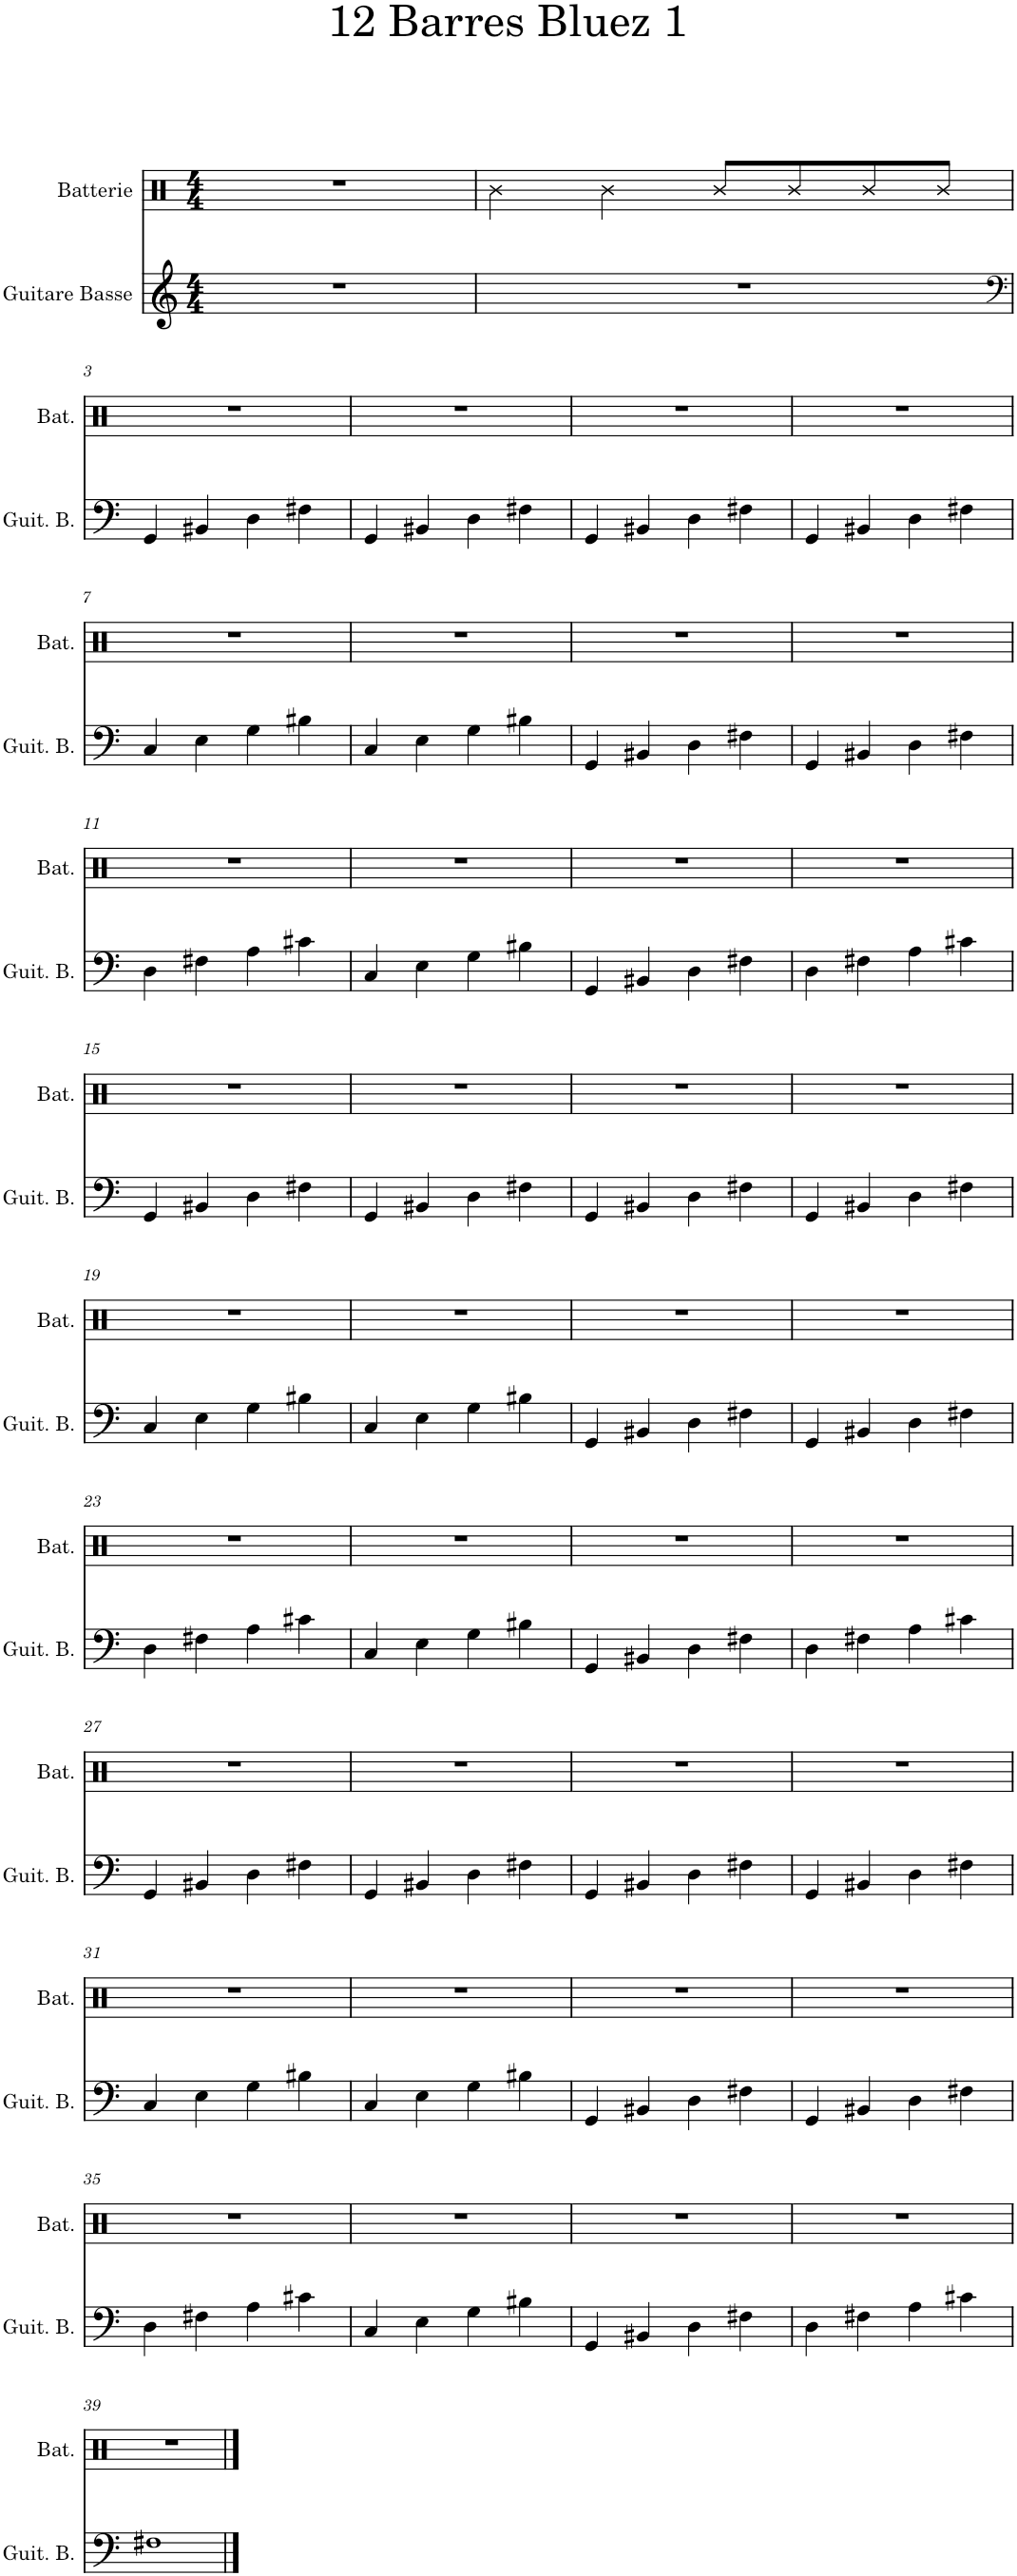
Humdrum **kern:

**kern	**kern
*part2	*part1
*staff2	*staff1
*I"Guitare Basse	*I"Batterie
*I'Guit. B.	*I'Bat.
*clefG2	*clefX
*Trd7c12	*
*k[]	*k[]
*M4/4	*M4/4
=1	=1
1r	1r
=2	=2
1r	4R\
.	4R\
.	8R/L
.	8R/
.	8R/
.	8R/J
!!LO:LB:g=z
=3	=3
*clefF4	*clefF4
4GG/	1r
4BB#X/	.
4D\	.
4F#X\	.
=4	=4
4GG/	1r
4BB#X/	.
4D\	.
4F#X\	.
=5	=5
4GG/	1r
4BB#X/	.
4D\	.
4F#X\	.
=6	=6
4GG/	1r
4BB#X/	.
4D\	.
4F#X\	.
!!LO:LB:g=z
=7	=7
4C/	1r
4E\	.
4G\	.
4B#X\	.
=8	=8
4C/	1r
4E\	.
4G\	.
4B#X\	.
=9	=9
4GG/	1r
4BB#X/	.
4D\	.
4F#X\	.
=10	=10
4GG/	1r
4BB#X/	.
4D\	.
4F#X\	.
!!LO:LB:g=z
=11	=11
4D\	1r
4F#X\	.
4A\	.
4c#X\	.
=12	=12
4C/	1r
4E\	.
4G\	.
4B#X\	.
=13	=13
4GG/	1r
4BB#X/	.
4D\	.
4F#X\	.
=14	=14
4D\	1r
4F#X\	.
4A\	.
4c#X\	.
!!LO:LB:g=z
=15	=15
4GG/	1r
4BB#X/	.
4D\	.
4F#X\	.
=16	=16
4GG/	1r
4BB#X/	.
4D\	.
4F#X\	.
=17	=17
4GG/	1r
4BB#X/	.
4D\	.
4F#X\	.
=18	=18
4GG/	1r
4BB#X/	.
4D\	.
4F#X\	.
!!LO:LB:g=z
=19	=19
4C/	1r
4E\	.
4G\	.
4B#X\	.
=20	=20
4C/	1r
4E\	.
4G\	.
4B#X\	.
=21	=21
4GG/	1r
4BB#X/	.
4D\	.
4F#X\	.
=22	=22
4GG/	1r
4BB#X/	.
4D\	.
4F#X\	.
!!LO:LB:g=z
=23	=23
4D\	1r
4F#X\	.
4A\	.
4c#X\	.
=24	=24
4C/	1r
4E\	.
4G\	.
4B#X\	.
=25	=25
4GG/	1r
4BB#X/	.
4D\	.
4F#X\	.
=26	=26
4D\	1r
4F#X\	.
4A\	.
4c#X\	.
!!LO:LB:g=z
=27	=27
4GG/	1r
4BB#X/	.
4D\	.
4F#X\	.
=28	=28
4GG/	1r
4BB#X/	.
4D\	.
4F#X\	.
=29	=29
4GG/	1r
4BB#X/	.
4D\	.
4F#X\	.
=30	=30
4GG/	1r
4BB#X/	.
4D\	.
4F#X\	.
!!LO:LB:g=z
=31	=31
4C/	1r
4E\	.
4G\	.
4B#X\	.
=32	=32
4C/	1r
4E\	.
4G\	.
4B#X\	.
=33	=33
4GG/	1r
4BB#X/	.
4D\	.
4F#X\	.
=34	=34
4GG/	1r
4BB#X/	.
4D\	.
4F#X\	.
!!LO:LB:g=z
=35	=35
4D\	1r
4F#X\	.
4A\	.
4c#X\	.
=36	=36
4C/	1r
4E\	.
4G\	.
4B#X\	.
=37	=37
4GG/	1r
4BB#X/	.
4D\	.
4F#X\	.
=38	=38
4D\	1r
4F#X\	.
4A\	.
4c#X\	.
!!LO:LB:g=z
=39	=39
1F#X	1r
==	==
*-	*-
